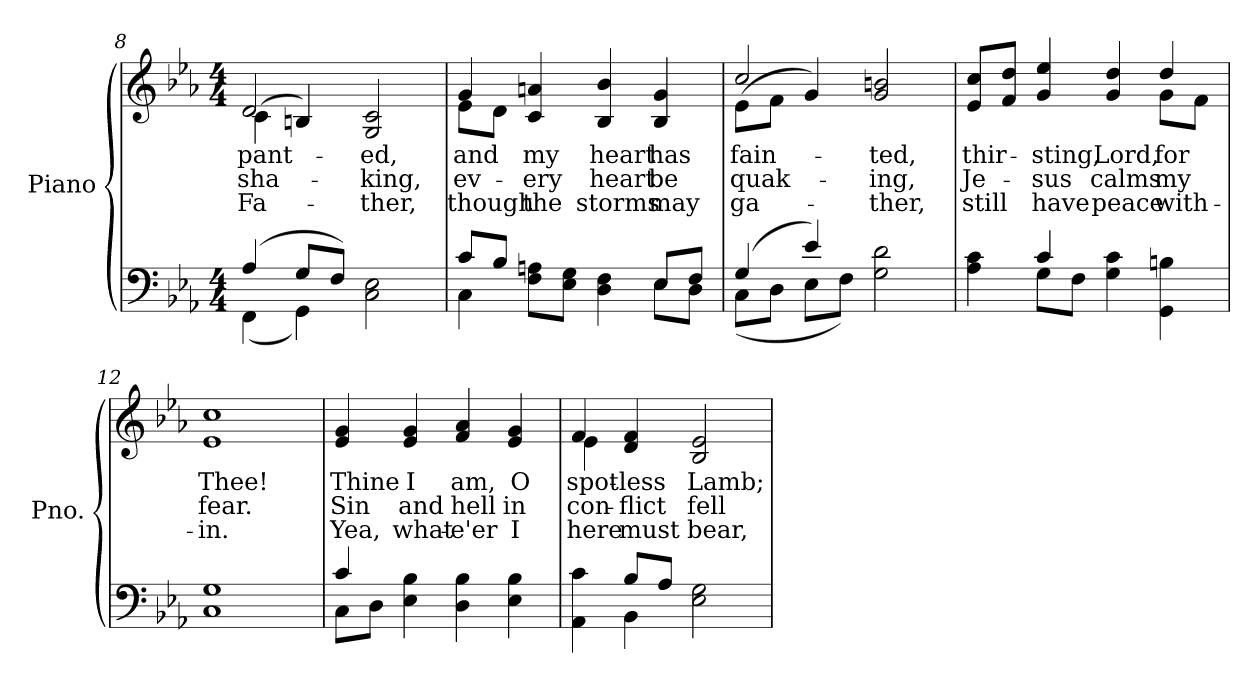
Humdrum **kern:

**kern	**kern	**text	**text	**text
*part2	*part1	*part1	*part1	*part1
*staff2	*staff1	*staff1	*staff1	*staff1
*I"Piano	*I"Piano	*	*	*
*I'Pno.	*I'Pno.	*	*	*
!!LO:LB:g=z
*clefF4	*clefG2	*	*	*
*k[b-e-a-]	*k[b-e-a-]	*	*	*
*E-:	*E-:	*	*	*
*M4/4	*M4/4	*	*	*
=8	=8	=8	=8	=8
*^	*	*	*	*
!	!	!	!LO:LY:b:color=#000000	!LO:LY:b:color=#000000	!LO:LY:b:color=#000000
*	*	*^	*	*	*
(4A-i/	(4FFi\	2di/	(4ci\	pant-	sha-	Fa-
8Gi/L	4GGi\)	.	4Bni/)	.	.	.
8Fi/J)	.	.	.	.	.	.
!	!	!	!	!LO:LY:b:color=#000000	!LO:LY:b:color=#000000	!LO:LY:b:color=#000000
2Ci\ 2E-i	2ryy	2Gi/ 2ci	2ryy	-ed,	-king,	-ther,
=9	=9	=9	=9	=9	=9	=9
!	!	!	!	!LO:LY:b:color=#000000	!LO:LY:b:color=#000000	!LO:LY:b:color=#000000
8ci/L	4Ci\	4gi/	8e-i\L	and	ev-	though
8B-i/J	.	.	8di\J	.	.	.
!	!	!	!	!LO:LY:b:color=#000000	!LO:LY:b:color=#000000	!LO:LY:b:color=#000000
8Fi\ 8Ani\L	2ryy	4ci/ 4ani	2.ryy	my	-ery	the
8E-i\ 8Gi\J	.	.	.	.	.	.
!	!	!	!	!LO:LY:b:color=#000000	!LO:LY:b:color=#000000	!LO:LY:b:color=#000000
4Di\ 4Fi	.	4B-i/ 4b-i	.	heart	heart	storms
!	!	!	!	!LO:LY:b:color=#000000	!LO:LY:b:color=#000000	!LO:LY:b:color=#000000
8E-i/L	8E-i\L	4B-i/ 4gi	.	has	be	may
8Fi/J	8Di\J	.	.	.	.	.
=10	=10	=10	=10	=10	=10	=10
!	!	!	!	!LO:LY:b:color=#000000	!LO:LY:b:color=#000000	!LO:LY:b:color=#000000
(4Gi/	(8Ci\L	2cci/	(8e-i\L	fain-	quak-	ga-
.	8Di\J	.	8fi\J	.	.	.
4e-i/)	8E-i\L	.	4gi/)	.	.	.
.	8Fi\J)	.	.	.	.	.
!	!	!	!	!LO:LY:b:color=#000000	!LO:LY:b:color=#000000	!LO:LY:b:color=#000000
2Gi\ 2di	2ryy	2gi/ 2bni	2ryy	-ted,	-ing,	-ther,
!!LO:LB:g=z	!!
=11	=11	=11	=11	=11	=11	=11
!	!	!	!	!LO:LY:b:color=#000000	!LO:LY:b:color=#000000	!LO:LY:b:color=#000000
4A-i\ 4ci	4ryy	8e-i/ 8cci/L	2.ryy	thir-	Je-	still
.	.	8fi/ 8ddi/J	.	.	.	.
!	!	!	!	!LO:LY:b:color=#000000	!LO:LY:b:color=#000000	!LO:LY:b:color=#000000
4ci/	8Gi\L	4gi/ 4ee-i	.	-sting,	-sus	have
.	8Fi\J	.	.	.	.	.
!	!	!	!	!LO:LY:b:color=#000000	!LO:LY:b:color=#000000	!LO:LY:b:color=#000000
4Gi\ 4ci	2ryy	4gi/ 4ddi	.	Lord,	calms	peace
!	!	!	!	!LO:LY:b:color=#000000	!LO:LY:b:color=#000000	!LO:LY:b:color=#000000
4GGi\ 4Bni	.	4ddi/	8gi\L	for	my	with-
.	.	.	8fi\J	.	.	.
*v	*v	*	*	*	*	*
*	*v	*v	*	*	*
=12	=12	=12	=12	=12
*	*^	*	*	*
!	!	!	!LO:LY:b:color=#000000	!LO:LY:b:color=#000000	!LO:LY:b:color=#000000
*	*v	*v	*	*	*
1Ci 1Gi	1e-i 1cci	Thee!	fear.	-in.
=13	=13	=13	=13	=13
*^	*	*	*	*
!	!	!	!LO:LY:b:color=#000000	!LO:LY:b:color=#000000	!LO:LY:b:color=#000000
4ci/	8Ci\L	4e-i/ 4gi	Thine	Sin	Yea,
.	8Di\J	.	.	.	.
!	!	!	!LO:LY:b:color=#000000	!LO:LY:b:color=#000000	!LO:LY:b:color=#000000
4E-i\ 4B-i	2.ryy	4e-i/ 4gi	I	and	what-
!	!	!	!LO:LY:b:color=#000000	!LO:LY:b:color=#000000	!LO:LY:b:color=#000000
4Di\ 4B-i	.	4fi/ 4a-i	am,	hell	-e'er
!	!	!	!LO:LY:b:color=#000000	!LO:LY:b:color=#000000	!LO:LY:b:color=#000000
4E-i\ 4B-i	.	4e-i/ 4gi	O	in	I
=14	=14	=14	=14	=14	=14
!	!	!	!LO:LY:b:color=#000000	!LO:LY:b:color=#000000	!LO:LY:b:color=#000000
*	*	*^	*	*	*
4AA-i\ 4ci	4ryy	4fi/	4e-i\	spot-	con-	here
!	!	!	!	!LO:LY:b:color=#000000	!LO:LY:b:color=#000000	!LO:LY:b:color=#000000
8B-i/L	4BB-i\	4di/ 4fi	2.ryy	-less	-flict	must
8A-i/J	.	.	.	.	.	.
!	!	!	!	!LO:LY:b:color=#000000	!LO:LY:b:color=#000000	!LO:LY:b:color=#000000
2E-i\ 2Gi	2ryy	2B-i/ 2e-i	.	Lamb;	fell	bear,
*v	*v	*	*	*	*	*
*	*v	*v	*	*	*
=	=	=	=	=
*-	*-	*-	*-	*-
